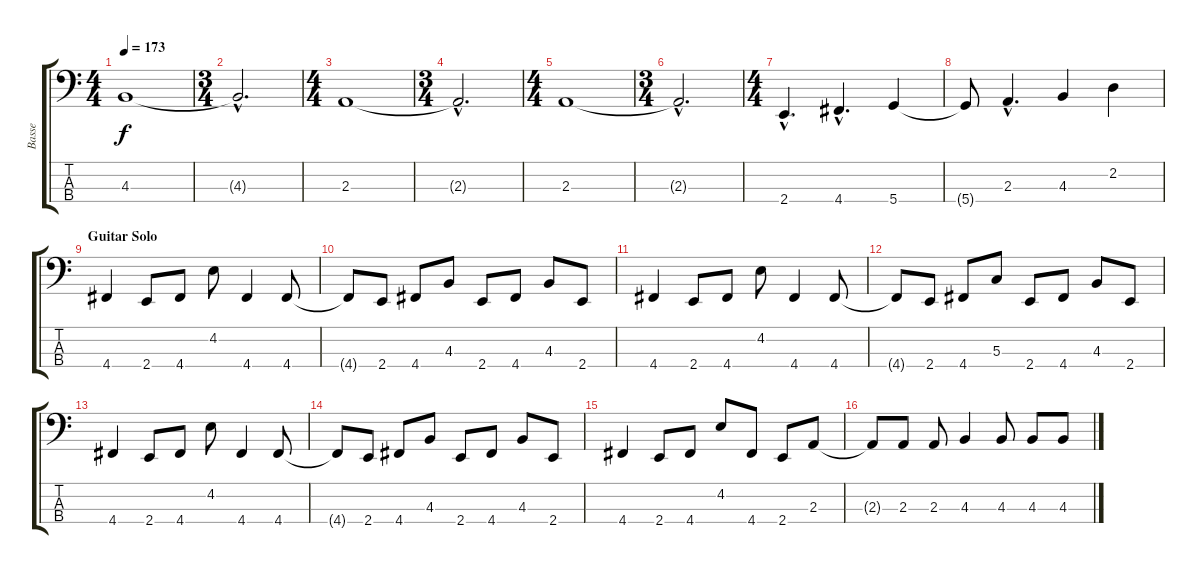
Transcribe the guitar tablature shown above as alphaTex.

\track ("Basse" "Basse") {instrument electricbassfinger}
\staff {score tabs}
\tuning (F2 C2 G1 D1) {hide}
\ts (4 4)
\tempo 173
\clef f4
\ks c
4.3.1{dy f} |
\ts (3 4)
4.3{hac t}.2{d} |
\ts (4 4)
2.3.1 |
\ts (3 4)
2.3{hac t}.2{d} |
\ts (4 4)
2.3.1 |
\ts (3 4)
2.3{hac t}.2{d} |
\ts (4 4)
2.4{hac}.4{d} 4.4{hac}.4{d} 5.4.4 |
5.4{t}.8 2.3{hac}.4{d} 4.3.4 2.2.4 |
\section ("" "Guitar Solo")
4.4.4 2.4.8 4.4.8 4.2.8 4.4.4 4.4.8 |
4.4{t}.8 2.4.8 4.4.8 4.3.8 2.4.8 4.4.8 4.3.8 2.4.8 |
4.4.4 2.4.8 4.4.8 4.2.8 4.4.4 4.4.8 |
4.4{t}.8 2.4.8 4.4.8 5.3.8 2.4.8 4.4.8 4.3.8 2.4.8 |
4.4.4 2.4.8 4.4.8 4.2.8 4.4.4 4.4.8 |
4.4{t}.8 2.4.8 4.4.8 4.3.8 2.4.8 4.4.8 4.3.8 2.4.8 |
4.4.4 2.4.8 4.4.8 4.2.8 4.4.8 2.4.8 2.3.8 |
2.3{t}.8 2.3.8 2.3.8 4.3.4 4.3.8 4.3.8 4.3.8
